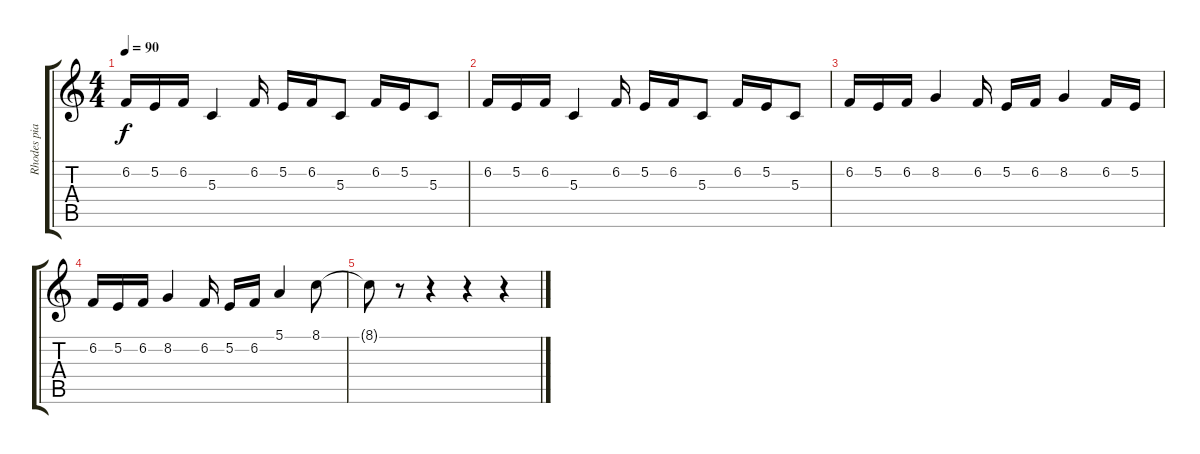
\track ("Rhodes piano" "Rhodes pia") {instrument electricpiano1}
\staff {score tabs}
\tuning (E4 B3 G3 D3 A2 E2) {hide}
\ts (4 4)
\tempo 90
\clef g2
\ks c
6.2.16{dy f} 5.2.16 6.2.16 5.3.4 6.2.16 5.2.16 6.2.16 5.3.8 6.2.16 5.2.16 5.3.8 |
6.2.16 5.2.16 6.2.16 5.3.4 6.2.16 5.2.16 6.2.16 5.3.8 6.2.16 5.2.16 5.3.8 |
6.2.16 5.2.16 6.2.16 8.2.4 6.2.16 5.2.16 6.2.16 8.2.4 6.2.16 5.2.16 |
6.2.16 5.2.16 6.2.16 8.2.4 6.2.16 5.2.16 6.2.16 5.1.4 8.1.8 |
8.1{t}.8 r.8 r.4 r.4 r.4
